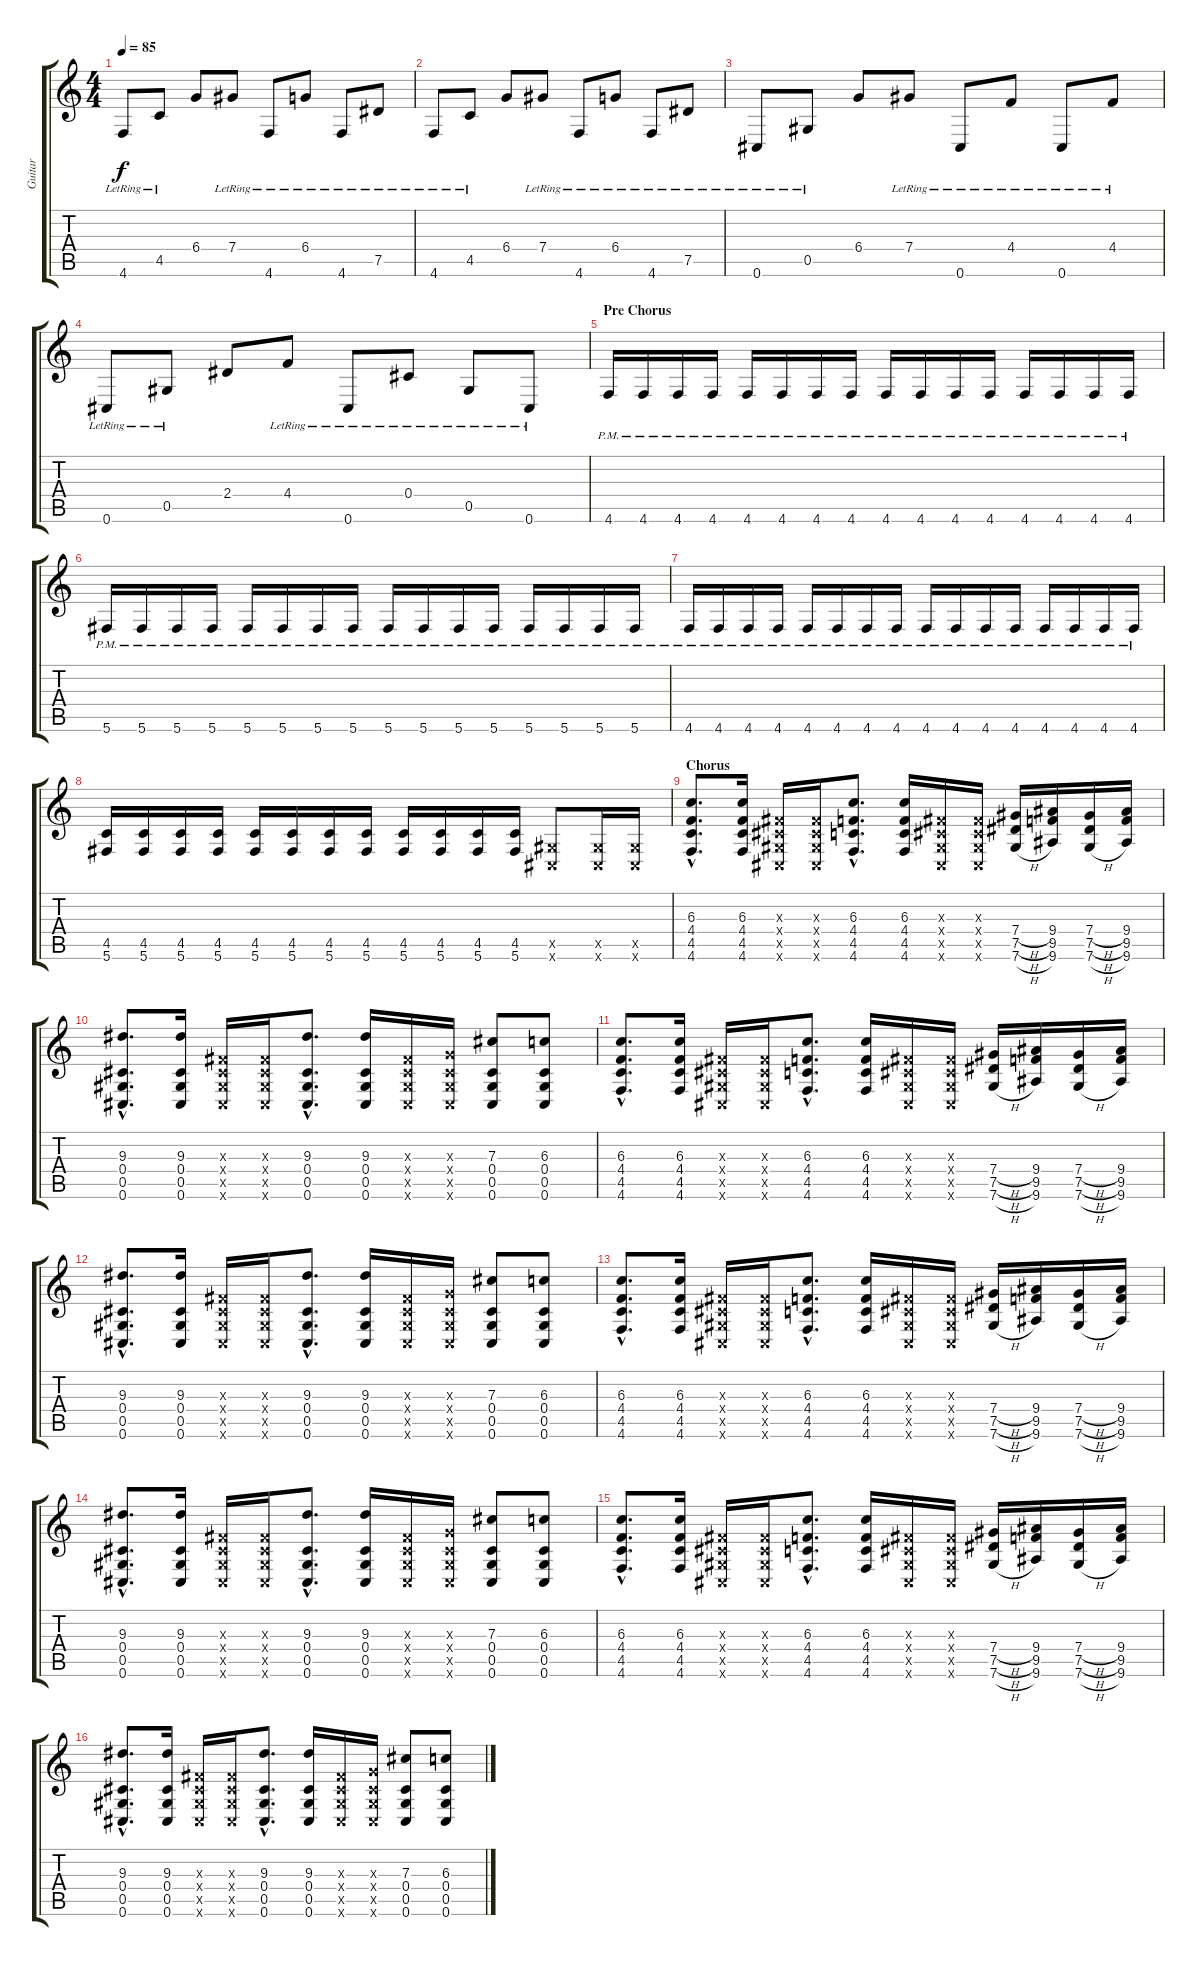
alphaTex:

\track ("Guitar" "Guitar") {instrument distortionguitar}
\staff {score tabs}
\tuning (Eb4 Bb3 Gb3 Db3 Ab2 Db2) {hide}
\ts (4 4)
\tempo 85
\clef g2
\ks c
4.6{lr}.8{dy f} 4.5{lr}.8 6.4.8 7.4{lr}.8 4.6{lr}.8 6.4{lr}.8 4.6{lr}.8 7.5{lr}.8 |
4.6{lr}.8 4.5{lr}.8 6.4.8 7.4{lr}.8 4.6{lr}.8 6.4{lr}.8 4.6{lr}.8 7.5{lr}.8 |
0.6{lr}.8 0.5{lr}.8 6.4.8 7.4{lr}.8 0.6{lr}.8 4.4{lr}.8 0.6{lr}.8 4.4{lr}.8 |
0.6{lr}.8 0.5{lr}.8 2.4.8 4.4{lr}.8 0.6{lr}.8 0.4{lr}.8 0.5{lr}.8 0.6{lr}.8 |
\section ("" "Pre Chorus")
4.6{pm}.16{instrument distortionguitar} 4.6{pm}.16 4.6{pm}.16 4.6{pm}.16 4.6{pm}.16 4.6{pm}.16 4.6{pm}.16 4.6{pm}.16 4.6{pm}.16 4.6{pm}.16 4.6{pm}.16 4.6{pm}.16 4.6{pm}.16 4.6{pm}.16 4.6{pm}.16 4.6{pm}.16 |
5.6{pm}.16 5.6{pm}.16 5.6{pm}.16 5.6{pm}.16 5.6{pm}.16 5.6{pm}.16 5.6{pm}.16 5.6{pm}.16 5.6{pm}.16 5.6{pm}.16 5.6{pm}.16 5.6{pm}.16 5.6{pm}.16 5.6{pm}.16 5.6{pm}.16 5.6{pm}.16 |
4.6{pm}.16 4.6{pm}.16 4.6{pm}.16 4.6{pm}.16 4.6{pm}.16 4.6{pm}.16 4.6{pm}.16 4.6{pm}.16 4.6{pm}.16 4.6{pm}.16 4.6{pm}.16 4.6{pm}.16 4.6{pm}.16 4.6{pm}.16 4.6{pm}.16 4.6{pm}.16 |
(4.5 5.6).16 (4.5 5.6).16 (4.5 5.6).16 (4.5 5.6).16 (4.5 5.6).16 (4.5 5.6).16 (4.5 5.6).16 (4.5 5.6).16 (4.5 5.6).16 (4.5 5.6).16 (4.5 5.6).16 (4.5 5.6).16 (0.5{x} 0.6{x}).8 (0.5{x} 0.6{x}).16 (0.5{x} 0.6{x}).16 |
\section ("" "Chorus")
(6.3{hac} 4.4{hac} 4.5{hac} 4.6{hac}).8{d} (6.3 4.4 4.5 4.6).16 (0.3{x} 0.4{x} 0.5{x} 0.6{x}).16 (0.3{x} 0.4{x} 0.5{x} 0.6{x}).16 (6.3{hac} 4.4{hac} 4.5{hac} 4.6{hac}).8{d} (6.3 4.4 4.5 4.6).16 (0.3{x} 0.4{x} 0.5{x} 0.6{x}).16 (0.3{x} 0.4{x} 0.5{x} 0.6{x}).16 (7.4{h} 7.5{h} 7.6{h}).16 (9.4 9.5 9.6).16 (7.4{h} 7.5{h} 7.6{h}).16 (9.4 9.5 9.6).16 |
(9.3{hac} 0.4{hac} 0.5{hac} 0.6{hac}).8{d} (9.3 0.4 0.5 0.6).16 (0.3{x} 0.4{x} 0.5{x} 0.6{x}).16 (0.3{x} 0.4{x} 0.5{x} 0.6{x}).16 (9.3{hac} 0.4{hac} 0.5{hac} 0.6{hac}).8{d} (9.3 0.4 0.5 0.6).16 (0.3{x} 0.4{x} 0.5{x} 0.6{x}).16 (1.3{x} 0.4{x} 0.5{x} 0.6{x}).16 (7.3 0.4 0.5 0.6).8 (6.3 0.4 0.5 0.6).8 |
(6.3{hac} 4.4{hac} 4.5{hac} 4.6{hac}).8{d} (6.3 4.4 4.5 4.6).16 (0.3{x} 0.4{x} 0.5{x} 0.6{x}).16 (0.3{x} 0.4{x} 0.5{x} 0.6{x}).16 (6.3{hac} 4.4{hac} 4.5{hac} 4.6{hac}).8{d} (6.3 4.4 4.5 4.6).16 (0.3{x} 0.4{x} 0.5{x} 0.6{x}).16 (0.3{x} 0.4{x} 0.5{x} 0.6{x}).16 (7.4{h} 7.5{h} 7.6{h}).16 (9.4 9.5 9.6).16 (7.4{h} 7.5{h} 7.6{h}).16 (9.4 9.5 9.6).16 |
(9.3{hac} 0.4{hac} 0.5{hac} 0.6{hac}).8{d} (9.3 0.4 0.5 0.6).16 (0.3{x} 0.4{x} 0.5{x} 0.6{x}).16 (0.3{x} 0.4{x} 0.5{x} 0.6{x}).16 (9.3{hac} 0.4{hac} 0.5{hac} 0.6{hac}).8{d} (9.3 0.4 0.5 0.6).16 (0.3{x} 0.4{x} 0.5{x} 0.6{x}).16 (1.3{x} 0.4{x} 0.5{x} 0.6{x}).16 (7.3 0.4 0.5 0.6).8 (6.3 0.4 0.5 0.6).8 |
(6.3{hac} 4.4{hac} 4.5{hac} 4.6{hac}).8{d} (6.3 4.4 4.5 4.6).16 (0.3{x} 0.4{x} 0.5{x} 0.6{x}).16 (0.3{x} 0.4{x} 0.5{x} 0.6{x}).16 (6.3{hac} 4.4{hac} 4.5{hac} 4.6{hac}).8{d} (6.3 4.4 4.5 4.6).16 (0.3{x} 0.4{x} 0.5{x} 0.6{x}).16 (0.3{x} 0.4{x} 0.5{x} 0.6{x}).16 (7.4{h} 7.5{h} 7.6{h}).16 (9.4 9.5 9.6).16 (7.4{h} 7.5{h} 7.6{h}).16 (9.4 9.5 9.6).16 |
(9.3{hac} 0.4{hac} 0.5{hac} 0.6{hac}).8{d} (9.3 0.4 0.5 0.6).16 (0.3{x} 0.4{x} 0.5{x} 0.6{x}).16 (0.3{x} 0.4{x} 0.5{x} 0.6{x}).16 (9.3{hac} 0.4{hac} 0.5{hac} 0.6{hac}).8{d} (9.3 0.4 0.5 0.6).16 (0.3{x} 0.4{x} 0.5{x} 0.6{x}).16 (1.3{x} 0.4{x} 0.5{x} 0.6{x}).16 (7.3 0.4 0.5 0.6).8 (6.3 0.4 0.5 0.6).8 |
(6.3{hac} 4.4{hac} 4.5{hac} 4.6{hac}).8{d} (6.3 4.4 4.5 4.6).16 (0.3{x} 0.4{x} 0.5{x} 0.6{x}).16 (0.3{x} 0.4{x} 0.5{x} 0.6{x}).16 (6.3{hac} 4.4{hac} 4.5{hac} 4.6{hac}).8{d} (6.3 4.4 4.5 4.6).16 (0.3{x} 0.4{x} 0.5{x} 0.6{x}).16 (0.3{x} 0.4{x} 0.5{x} 0.6{x}).16 (7.4{h} 7.5{h} 7.6{h}).16 (9.4 9.5 9.6).16 (7.4{h} 7.5{h} 7.6{h}).16 (9.4 9.5 9.6).16 |
(9.3{hac} 0.4{hac} 0.5{hac} 0.6{hac}).8{d} (9.3 0.4 0.5 0.6).16 (0.3{x} 0.4{x} 0.5{x} 0.6{x}).16 (0.3{x} 0.4{x} 0.5{x} 0.6{x}).16 (9.3{hac} 0.4{hac} 0.5{hac} 0.6{hac}).8{d} (9.3 0.4 0.5 0.6).16 (0.3{x} 0.4{x} 0.5{x} 0.6{x}).16 (1.3{x} 0.4{x} 0.5{x} 0.6{x}).16 (7.3 0.4 0.5 0.6).8 (6.3 0.4 0.5 0.6).8
